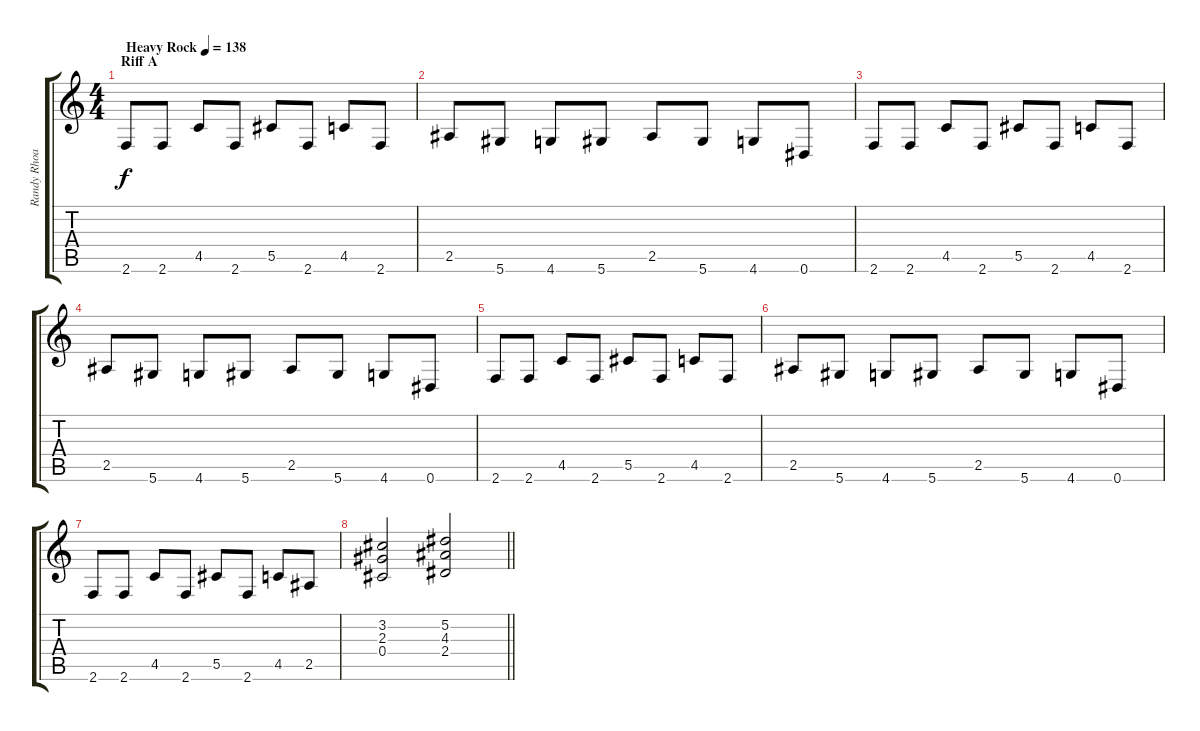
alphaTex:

\track ("Randy Rhoads" "Randy Rhoa") {instrument distortionguitar}
\staff {score tabs}
\tuning (Eb4 Bb3 Gb3 Db3 Ab2 Eb2) {hide}
\ts (4 4)
\section ("" "Riff A")
\tempo (138 "Heavy Rock")
\clef g2
\ks c
2.6.8{dy f instrument distortionguitar} 2.6.8 4.5.8 2.6.8 5.5.8 2.6.8 4.5.8 2.6.8 |
2.5.8 5.6.8 4.6.8 5.6.8 2.5.8 5.6.8 4.6.8 0.6.8 |
2.6.8 2.6.8 4.5.8 2.6.8 5.5.8 2.6.8 4.5.8 2.6.8 |
2.5.8 5.6.8 4.6.8 5.6.8 2.5.8 5.6.8 4.6.8 0.6.8 |
2.6.8 2.6.8 4.5.8 2.6.8 5.5.8 2.6.8 4.5.8 2.6.8 |
2.5.8 5.6.8 4.6.8 5.6.8 2.5.8 5.6.8 4.6.8 0.6.8 |
2.6.8 2.6.8 4.5.8 2.6.8 5.5.8 2.6.8 4.5.8 2.5.8 |
\barLineRight lightlight
(3.2 2.3 0.4).2 (5.2 4.3 2.4).2
